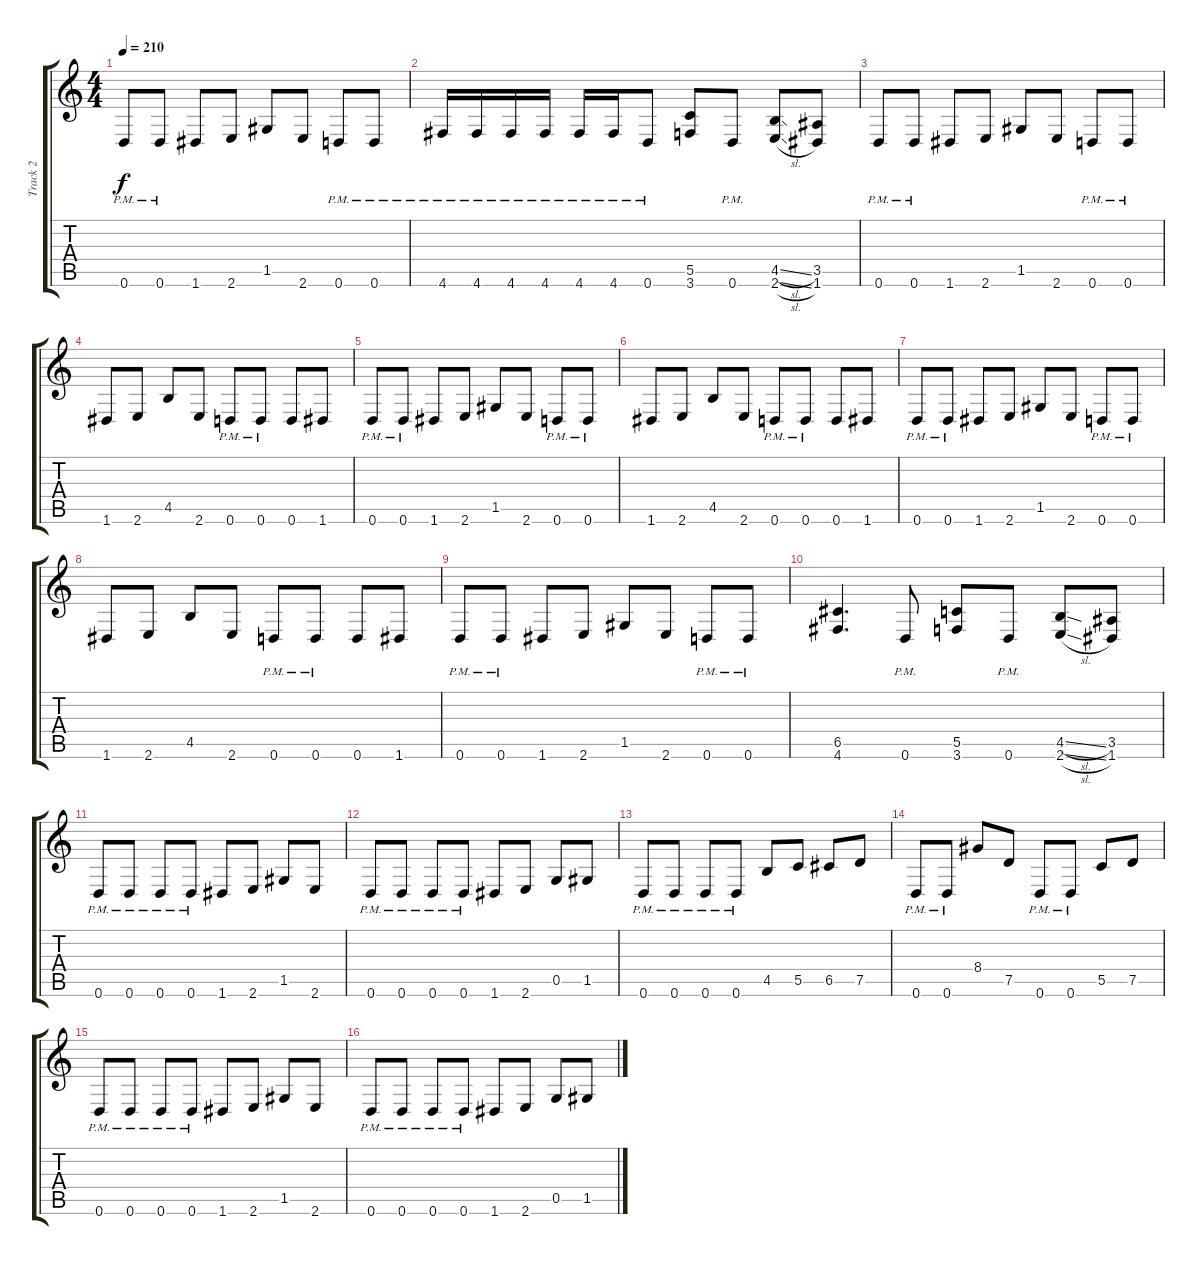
\track ("Track 2" "Track 2") {instrument overdrivenguitar}
\staff {score tabs}
\tuning (D4 A3 F3 C3 G2 D2) {hide}
\ts (4 4)
\tempo 210
\clef g2
\ks c
0.6{pm}.8{dy f} 0.6{pm}.8 1.6.8 2.6.8 1.5.8 2.6.8 0.6{pm}.8 0.6{pm}.8 |
4.6{pm}.16 4.6{pm}.16 4.6{pm}.16 4.6{pm}.16 4.6{pm}.16 4.6{pm}.16 0.6{pm}.8 (5.5 3.6).8 0.6{pm}.8 (4.5{sl} 2.6{sl}).8 (3.5 1.6).8 |
0.6{pm}.8 0.6{pm}.8 1.6.8 2.6.8 1.5.8 2.6.8 0.6{pm}.8 0.6{pm}.8 |
1.6.8 2.6.8 4.5.8 2.6.8 0.6{pm}.8 0.6{pm}.8 0.6.8 1.6.8 |
0.6{pm}.8 0.6{pm}.8 1.6.8 2.6.8 1.5.8 2.6.8 0.6{pm}.8 0.6{pm}.8 |
1.6.8 2.6.8 4.5.8 2.6.8 0.6{pm}.8 0.6{pm}.8 0.6.8 1.6.8 |
0.6{pm}.8 0.6{pm}.8 1.6.8 2.6.8 1.5.8 2.6.8 0.6{pm}.8 0.6{pm}.8 |
1.6.8 2.6.8 4.5.8 2.6.8 0.6{pm}.8 0.6{pm}.8 0.6.8 1.6.8 |
0.6{pm}.8 0.6{pm}.8 1.6.8 2.6.8 1.5.8 2.6.8 0.6{pm}.8 0.6{pm}.8 |
(6.5 4.6).4{d} 0.6{pm}.8 (5.5 3.6).8 0.6{pm}.8 (4.5{sl} 2.6{sl}).8 (3.5 1.6).8 |
0.6{pm}.8 0.6{pm}.8 0.6{pm}.8 0.6{pm}.8 1.6.8 2.6.8 1.5.8 2.6.8 |
0.6{pm}.8 0.6{pm}.8 0.6{pm}.8 0.6{pm}.8 1.6.8 2.6.8 0.5.8 1.5.8 |
0.6{pm}.8 0.6{pm}.8 0.6{pm}.8 0.6{pm}.8 4.5.8 5.5.8 6.5.8 7.5.8 |
0.6{pm}.8 0.6{pm}.8 8.4.8 7.5.8 0.6{pm}.8 0.6{pm}.8 5.5.8 7.5.8 |
0.6{pm}.8 0.6{pm}.8 0.6{pm}.8 0.6{pm}.8 1.6.8 2.6.8 1.5.8 2.6.8 |
0.6{pm}.8 0.6{pm}.8 0.6{pm}.8 0.6{pm}.8 1.6.8 2.6.8 0.5.8 1.5.8
